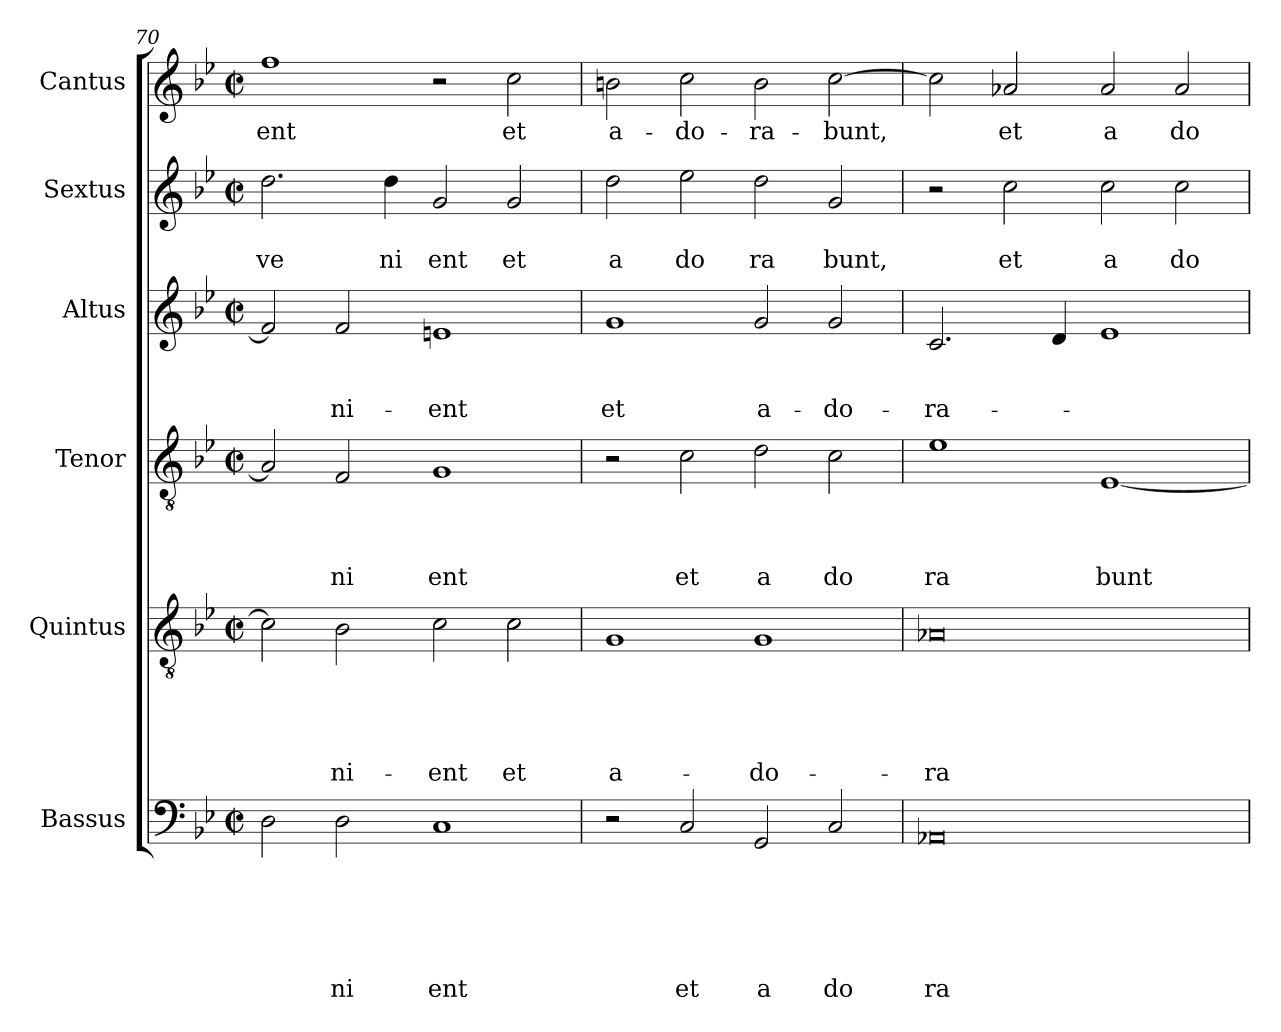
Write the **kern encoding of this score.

**kern	**text	**text	**text	**text	**text	**text	**kern	**text	**text	**text	**text	**text	**kern	**text	**text	**text	**text	**kern	**text	**text	**text	**kern	**text	**text	**kern	**text
*part6	*part6	*part6	*part6	*part6	*part6	*part6	*part5	*part5	*part5	*part5	*part5	*part5	*part4	*part4	*part4	*part4	*part4	*part3	*part3	*part3	*part3	*part2	*part2	*part2	*part1	*part1
*staff6	*staff6	*staff6	*staff6	*staff6	*staff6	*staff6	*staff5	*staff5	*staff5	*staff5	*staff5	*staff5	*staff4	*staff4	*staff4	*staff4	*staff4	*staff3	*staff3	*staff3	*staff3	*staff2	*staff2	*staff2	*staff1	*staff1
*I"Bassus	*	*	*	*	*	*	*I"Quintus	*	*	*	*	*	*I"Tenor	*	*	*	*	*I"Altus	*	*	*	*I"Sextus	*	*	*I"Cantus	*
*clefF4	*	*	*	*	*	*	*clefGv2	*	*	*	*	*	*clefGv2	*	*	*	*	*clefG2	*	*	*	*clefG2	*	*	*clefG2	*
*k[b-e-]	*	*	*	*	*	*	*k[b-e-]	*	*	*	*	*	*k[b-e-]	*	*	*	*	*k[b-e-]	*	*	*	*k[b-e-]	*	*	*k[b-e-]	*
*B-:	*	*	*	*	*	*	*B-:	*	*	*	*	*	*B-:	*	*	*	*	*B-:	*	*	*	*B-:	*	*	*B-:	*
*M2/2	*	*	*	*	*	*	*M2/2	*	*	*	*	*	*M2/2	*	*	*	*	*M2/2	*	*	*	*M2/2	*	*	*M2/2	*
*met(c|)	*	*	*	*	*	*	*met(c|)	*	*	*	*	*	*met(c|)	*	*	*	*	*met(c|)	*	*	*	*met(c|)	*	*	*met(c|)	*
=70	=70	=70	=70	=70	=70	=70	=70	=70	=70	=70	=70	=70	=70	=70	=70	=70	=70	=70	=70	=70	=70	=70	=70	=70	=70	=70
!	!	!	!	!	!	!	!	!	!	!	!	!	!	!	!	!	!	!	!	!	!	!	!	!LO:LY:b	!	!LO:LY:b
2D\	.	.	.	.	.	.	2c\]	.	.	.	.	.	2A/]	.	.	.	.	2f/]	.	.	.	2.dd\	.	ve	1ff	-ent
!	!	!	!	!	!	!LO:LY:b	!	!	!	!	!	!LO:LY:b	!	!	!	!	!LO:LY:b	!	!	!	!LO:LY:b	!	!	!	!	!
2D\	.	.	.	.	.	ni	2B-\	.	.	.	.	-ni-	2F/	.	.	.	ni	2f/	.	.	-ni-	.	.	.	.	.
!	!	!	!	!	!	!	!	!	!	!	!	!	!	!	!	!	!	!	!	!	!	!	!	!LO:LY:b	!	!
.	.	.	.	.	.	.	.	.	.	.	.	.	.	.	.	.	.	.	.	.	.	4dd\	.	ni	.	.
!	!	!	!	!	!	!LO:LY:b	!	!	!	!	!	!LO:LY:b	!	!	!	!	!LO:LY:b	!	!	!	!LO:LY:b	!	!	!LO:LY:b	!	!
1C	.	.	.	.	.	ent	2c\	.	.	.	.	-ent	1G	.	.	.	ent	1en	.	.	-ent	2g/	.	ent	2r	.
!	!	!	!	!	!	!	!	!	!	!	!	!LO:LY:b	!	!	!	!	!	!	!	!	!	!	!	!LO:LY:b	!	!LO:LY:b
.	.	.	.	.	.	.	2c\	.	.	.	.	et	.	.	.	.	.	.	.	.	.	2g/	.	et	2cc\	et
=71	=71	=71	=71	=71	=71	=71	=71	=71	=71	=71	=71	=71	=71	=71	=71	=71	=71	=71	=71	=71	=71	=71	=71	=71	=71	=71
!	!	!	!	!	!	!	!	!	!	!	!	!LO:LY:b	!	!	!	!	!	!	!	!	!LO:LY:b	!	!	!LO:LY:b	!	!LO:LY:b
2r	.	.	.	.	.	.	1G	.	.	.	.	a-	2r	.	.	.	.	1g	.	.	et	2dd\	.	a	2bn\	a-
!	!	!	!	!	!	!LO:LY:b	!	!	!	!	!	!	!	!	!	!	!LO:LY:b	!	!	!	!	!	!	!LO:LY:b	!	!LO:LY:b
2C/	.	.	.	.	.	et	.	.	.	.	.	.	2c\	.	.	.	et	.	.	.	.	2ee-\	.	do	2cc\	-do-
!	!	!	!	!	!	!LO:LY:b	!	!	!	!	!	!LO:LY:b	!	!	!	!	!LO:LY:b	!	!	!	!LO:LY:b	!	!	!LO:LY:b	!	!LO:LY:b
2GG/	.	.	.	.	.	a	1G	.	.	.	.	-do-	2d\	.	.	.	a	2g/	.	.	a-	2dd\	.	ra	2b\	-ra-
!	!	!	!	!	!	!LO:LY:b	!	!	!	!	!	!	!	!	!	!	!LO:LY:b	!	!	!	!LO:LY:b	!	!	!LO:LY:b	!	!LO:LY:b
2C/	.	.	.	.	.	do	.	.	.	.	.	.	2c\	.	.	.	do	2g/	.	.	-do-	2g/	.	bunt,	[<2cc\	-bunt,
!!LO:LB:g=z
=72	=72	=72	=72	=72	=72	=72	=72	=72	=72	=72	=72	=72	=72	=72	=72	=72	=72	=72	=72	=72	=72	=72	=72	=72	=72	=72
!	!	!	!	!	!	!LO:LY:b	!	!	!	!	!	!LO:LY:b	!	!	!	!	!LO:LY:b	!	!	!	!LO:LY:b	!	!	!	!	!
0AA-X	.	.	.	.	.	ra-	0A-X	.	.	.	.	-ra-	1e-	.	.	.	ra	2.c/	.	.	-ra-	2r	.	.	2cc\]	.
!	!	!	!	!	!	!	!	!	!	!	!	!	!	!	!	!	!	!	!	!	!	!	!	!LO:LY:b	!	!LO:LY:b
.	.	.	.	.	.	.	.	.	.	.	.	.	.	.	.	.	.	.	.	.	.	2cc\	.	et	2a-X/	et
.	.	.	.	.	.	.	.	.	.	.	.	.	.	.	.	.	.	4d/	.	.	.	.	.	.	.	.
!	!	!	!	!	!	!	!	!	!	!	!	!	!	!	!	!	!LO:LY:b	!	!	!	!	!	!	!LO:LY:b	!	!LO:LY:b
.	.	.	.	.	.	.	.	.	.	.	.	.	[<1E-	.	.	.	bunt	1e-	.	.	.	2cc\	.	a	2a-/	a
!	!	!	!	!	!	!	!	!	!	!	!	!	!	!	!	!	!	!	!	!	!	!	!	!LO:LY:b	!	!LO:LY:b
.	.	.	.	.	.	.	.	.	.	.	.	.	.	.	.	.	.	.	.	.	.	2cc\	.	do	2a-/	do
=	=	=	=	=	=	=	=	=	=	=	=	=	=	=	=	=	=	=	=	=	=	=	=	=	=	=
*-	*-	*-	*-	*-	*-	*-	*-	*-	*-	*-	*-	*-	*-	*-	*-	*-	*-	*-	*-	*-	*-	*-	*-	*-	*-	*-
